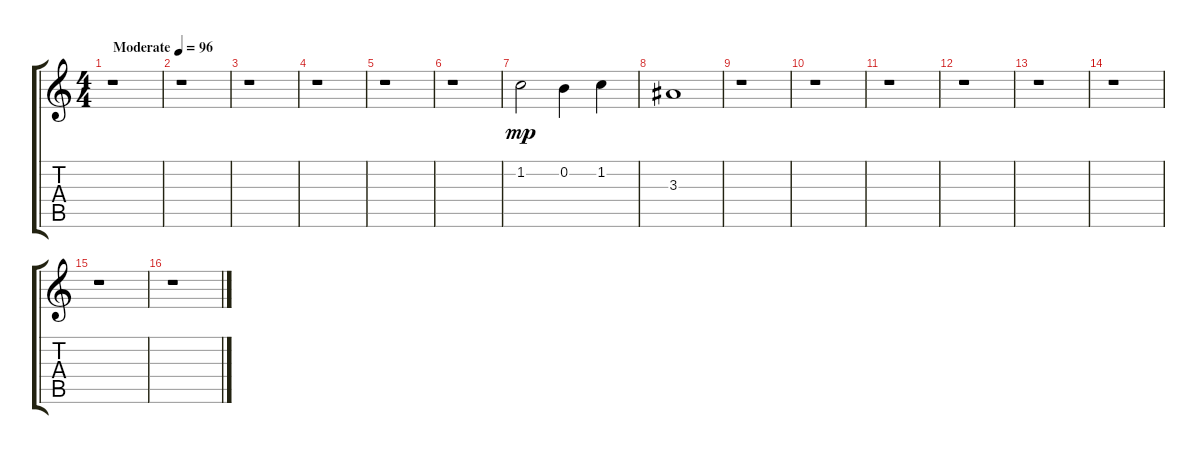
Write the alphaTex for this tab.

\track "" {instrument overdrivenguitar}
\staff {score tabs}
\tuning (E4 B3 G3 D3 A2 E2) {hide}
\ts (4 4)
\tempo (96 "Moderate")
\clef g2
\ks c
r.1{dy mp instrument overdrivenguitar} |
r.1 |
r.1 |
r.1 |
r.1 |
r.1 |
1.2.2 0.2.4 1.2.4 |
3.3.1 |
r.1 |
r.1 |
r.1 |
r.1 |
r.1 |
r.1 |
r.1 |
r.1
